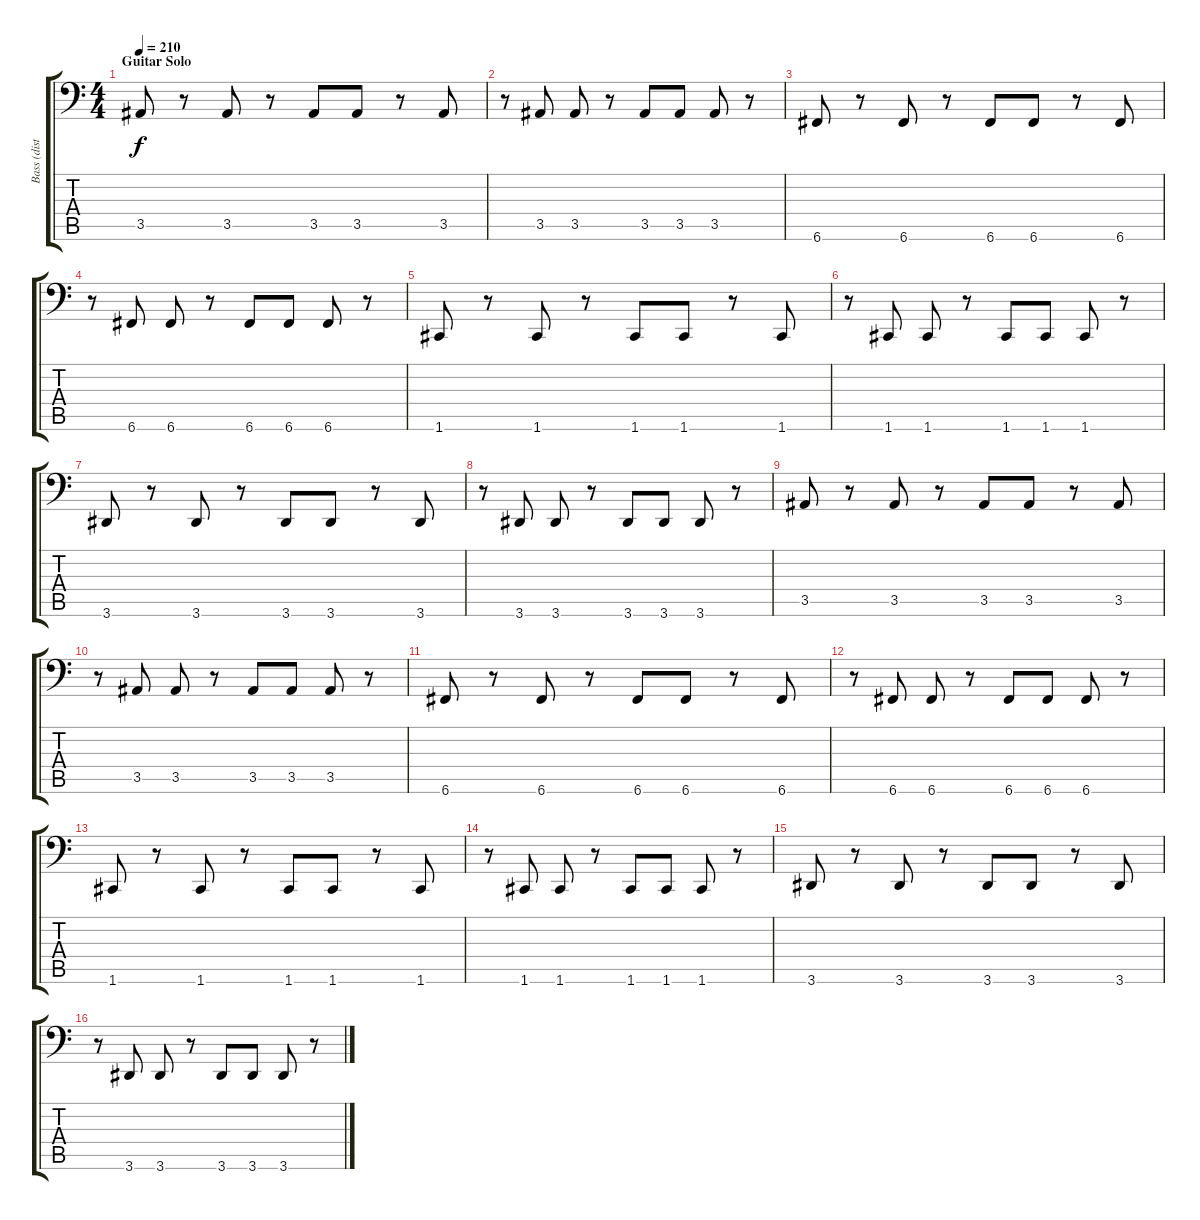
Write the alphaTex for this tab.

\track ("Bass (distortion)" "Bass (dist") {instrument synthbass1}
\staff {score tabs}
\tuning (D3 A2 F2 C2 G1 C1) {hide}
\ts (4 4)
\section ("" "Guitar Solo")
\tempo 210
\clef f4
\ks c
3.5.8{dy f instrument slapbass1} r.8 3.5.8 r.8 3.5.8 3.5.8 r.8 3.5.8 |
r.8 3.5.8 3.5.8 r.8 3.5.8 3.5.8 3.5.8 r.8 |
6.6.8 r.8 6.6.8 r.8 6.6.8 6.6.8 r.8 6.6.8 |
r.8 6.6.8 6.6.8 r.8 6.6.8 6.6.8 6.6.8 r.8 |
1.6.8 r.8 1.6.8 r.8 1.6.8 1.6.8 r.8 1.6.8 |
r.8 1.6.8 1.6.8 r.8 1.6.8 1.6.8 1.6.8 r.8 |
3.6.8 r.8 3.6.8 r.8 3.6.8 3.6.8 r.8 3.6.8 |
r.8 3.6.8 3.6.8 r.8 3.6.8 3.6.8 3.6.8 r.8 |
3.5.8 r.8 3.5.8 r.8 3.5.8 3.5.8 r.8 3.5.8 |
r.8 3.5.8 3.5.8 r.8 3.5.8 3.5.8 3.5.8 r.8 |
6.6.8 r.8 6.6.8 r.8 6.6.8 6.6.8 r.8 6.6.8 |
r.8 6.6.8 6.6.8 r.8 6.6.8 6.6.8 6.6.8 r.8 |
1.6.8 r.8 1.6.8 r.8 1.6.8 1.6.8 r.8 1.6.8 |
r.8 1.6.8 1.6.8 r.8 1.6.8 1.6.8 1.6.8 r.8 |
3.6.8 r.8 3.6.8 r.8 3.6.8 3.6.8 r.8 3.6.8 |
r.8 3.6.8 3.6.8 r.8 3.6.8 3.6.8 3.6.8 r.8
